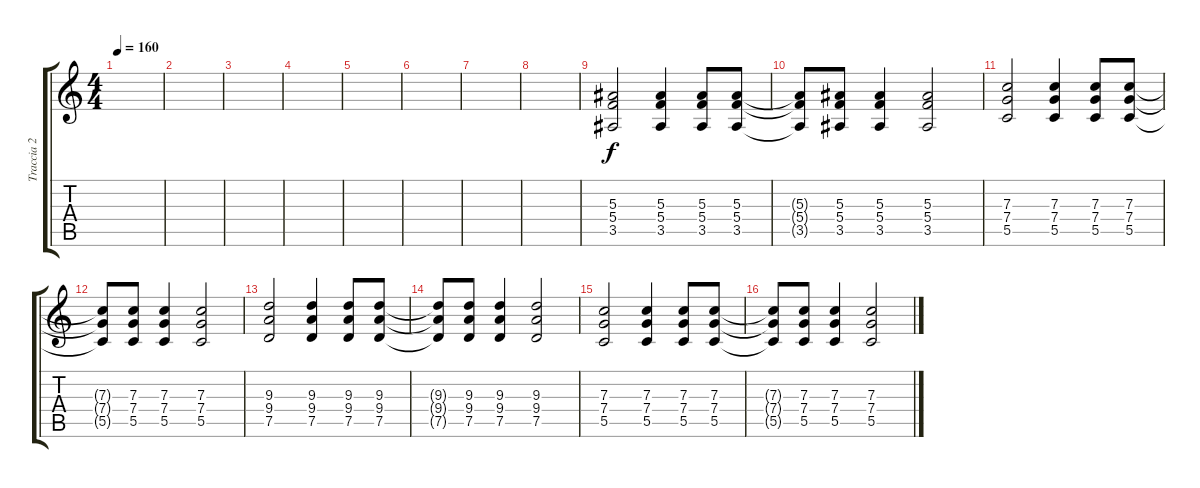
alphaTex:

\track ("Traccia 2" "Traccia 2") {instrument distortionguitar}
\staff {score tabs}
\tuning (D4 A3 F3 C3 G2 D2) {hide}
\ts (4 4)
\tempo 160
\clef g2
\ks c
|
|
|
|
|
|
|
|
(5.3 5.4 3.5).2{volume 16 instrument distortionguitar} (5.3 5.4 3.5).4 (5.3 5.4 3.5).8 (5.3 5.4 3.5).8 |
(5.3{t} 5.4{t} 3.5{t}).8 (5.3 5.4 3.5).8 (5.3 5.4 3.5).4 (5.3 5.4 3.5).2 |
(7.3 7.4 5.5).2 (7.3 7.4 5.5).4 (7.3 7.4 5.5).8 (7.3 7.4 5.5).8 |
(7.3{t} 7.4{t} 5.5{t}).8 (7.3 7.4 5.5).8 (7.3 7.4 5.5).4 (7.3 7.4 5.5).2 |
(9.3 9.4 7.5).2 (9.3 9.4 7.5).4 (9.3 9.4 7.5).8 (9.3 9.4 7.5).8 |
(9.3{t} 9.4{t} 7.5{t}).8 (9.3 9.4 7.5).8 (9.3 9.4 7.5).4 (9.3 9.4 7.5).2 |
(7.3 7.4 5.5).2 (7.3 7.4 5.5).4 (7.3 7.4 5.5).8 (7.3 7.4 5.5).8 |
(7.3{t} 7.4{t} 5.5{t}).8 (7.3 7.4 5.5).8 (7.3 7.4 5.5).4 (7.3 7.4 5.5).2
